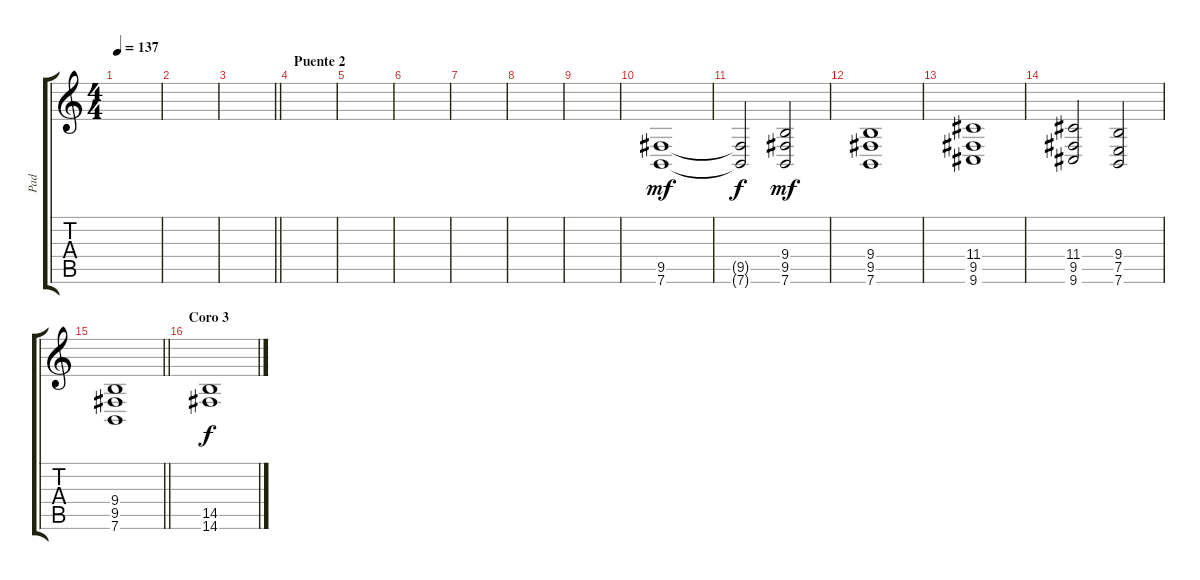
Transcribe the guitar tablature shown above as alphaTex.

\track ("Pad" "Pad") {instrument glockenspiel}
\staff {score tabs}
\tuning (E4 B3 G3 D3 A2 E2) {hide}
\ts (4 4)
\tempo 137
\clef g2
\ks c
|
|
\barLineRight lightlight
|
\section ("" "Puente 2")
|
|
|
|
|
|
(9.5 7.6).1{dy mf volume 12 instrument fx7echoes} |
(9.5{t} 7.6{t}).2{dy f} (9.4 9.5 7.6).2{dy mf} |
(9.4 9.5 7.6).1 |
(11.4 9.5 9.6).1 |
(11.4 9.5 9.6).2 (9.4 7.5 7.6).2 |
\barLineRight lightlight
(9.4 9.5 7.6).1 |
\section ("" "Coro 3")
(14.5 14.6).1{dy f}
